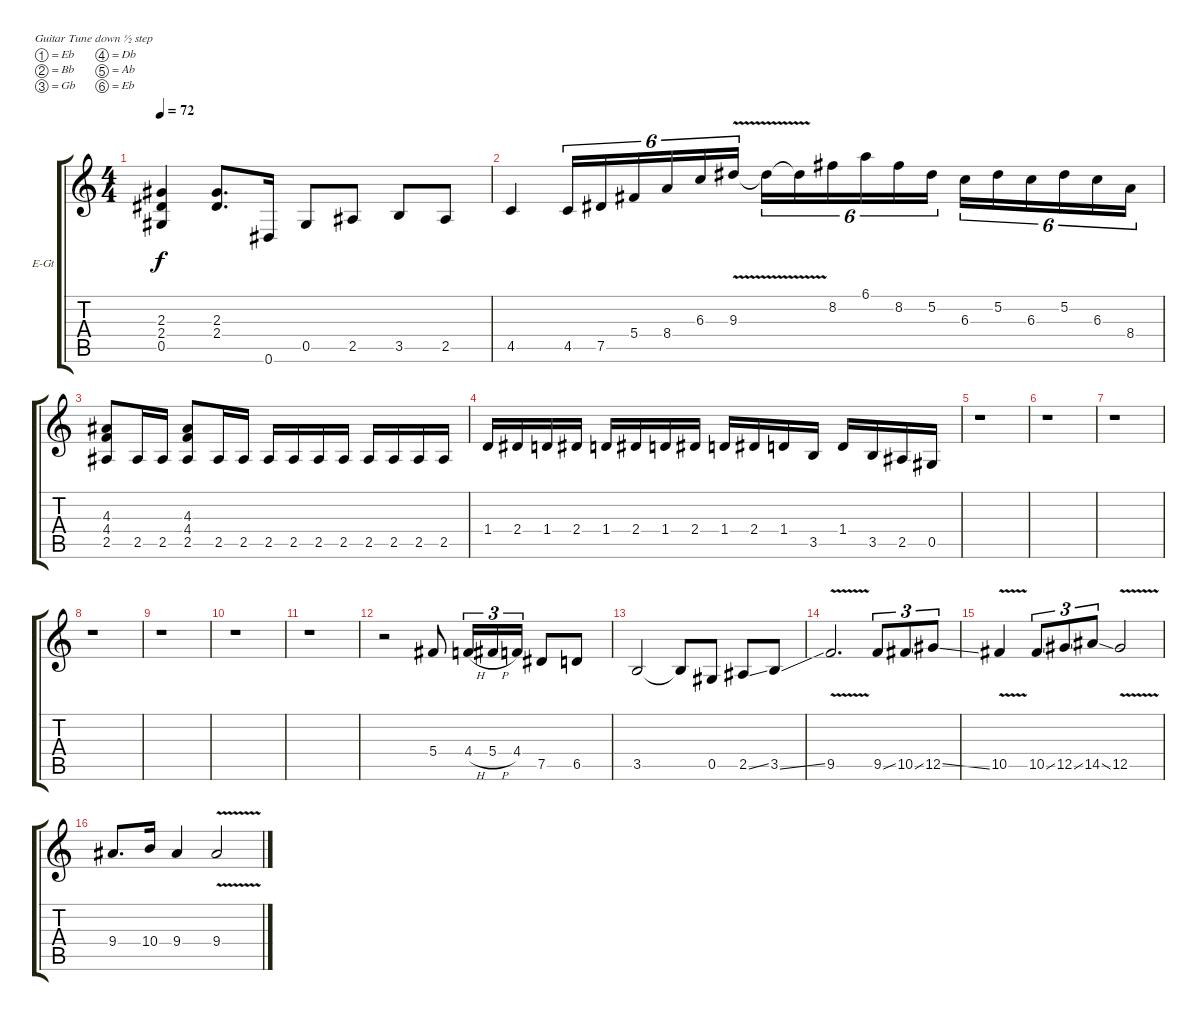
\bracketExtendMode groupsimilarinstruments
\firstSystemTrackNameOrientation horizontal
\otherSystemsTrackNameOrientation horizontal
\track ("Harmony" "E-Gt") {instrument overdrivenguitar}
\staff {score tabs}
\tuning (Eb4 Bb3 Gb3 Db3 Ab2 Eb2)
\ts (4 4)
\tempo 72
\clef g2
\ks c
(2.3 2.4 0.5).4{dy f} (2.3 2.4).8{d} 0.6.16 0.5.8 2.5.8 3.5.8 2.5.8 |
4.5.4 4.5.16{tu (6 4)} 7.5.16{tu (6 4)} 5.4.16{tu (6 4)} 8.4.16{tu (6 4)} 6.3.16{tu (6 4)} 9.3{v}.16{tu (6 4)} 9.3{v t}.16{tu (6 4)} 9.3{v t}.16{tu (6 4)} 8.2.16{tu (6 4)} 6.1.16{tu (6 4)} 8.2.16{tu (6 4)} 5.2.16{tu (6 4)} 6.3.16{tu (6 4)} 5.2.16{tu (6 4)} 6.3.16{tu (6 4)} 5.2.16{tu (6 4)} 6.3.16{tu (6 4)} 8.4.16{tu (6 4)} |
(4.3 4.4 2.5).8 2.5.16 2.5.16 (4.3 4.4 2.5).8 2.5.16 2.5.16 2.5.16 2.5.16 2.5.16 2.5.16 2.5.16 2.5.16 2.5.16 2.5.16 |
1.4.16 2.4.16 1.4.16 2.4.16 1.4.16 2.4.16 1.4.16 2.4.16 1.4.16 2.4.16 1.4.16 3.5.16 1.4.16 3.5.16 2.5.16 0.5.16 |
r.1 |
r.1 |
r.1 |
r.1 |
r.1 |
r.1 |
r.1 |
r.2 5.4.8 4.4{h}.16{tu (3 2)} 5.4{h}.16{tu (3 2)} 4.4.16{tu (3 2)} 7.5.8 6.5.8 |
3.5.2 3.5{t}.8 0.5.8 2.5{ss}.8 3.5{ss}.8 |
9.5{v}.2{d} 9.5{ss}.8{tu (3 2)} 10.5{ss}.8{tu (3 2)} 12.5{ss}.8{tu (3 2)} |
10.5{v}.4 10.5{ss}.8{tu (3 2)} 12.5{ss}.8{tu (3 2)} 14.5{ss}.8{tu (3 2)} 12.5{v}.2 |
9.4.8{d} 10.4.16 9.4.4 9.4{v}.2
